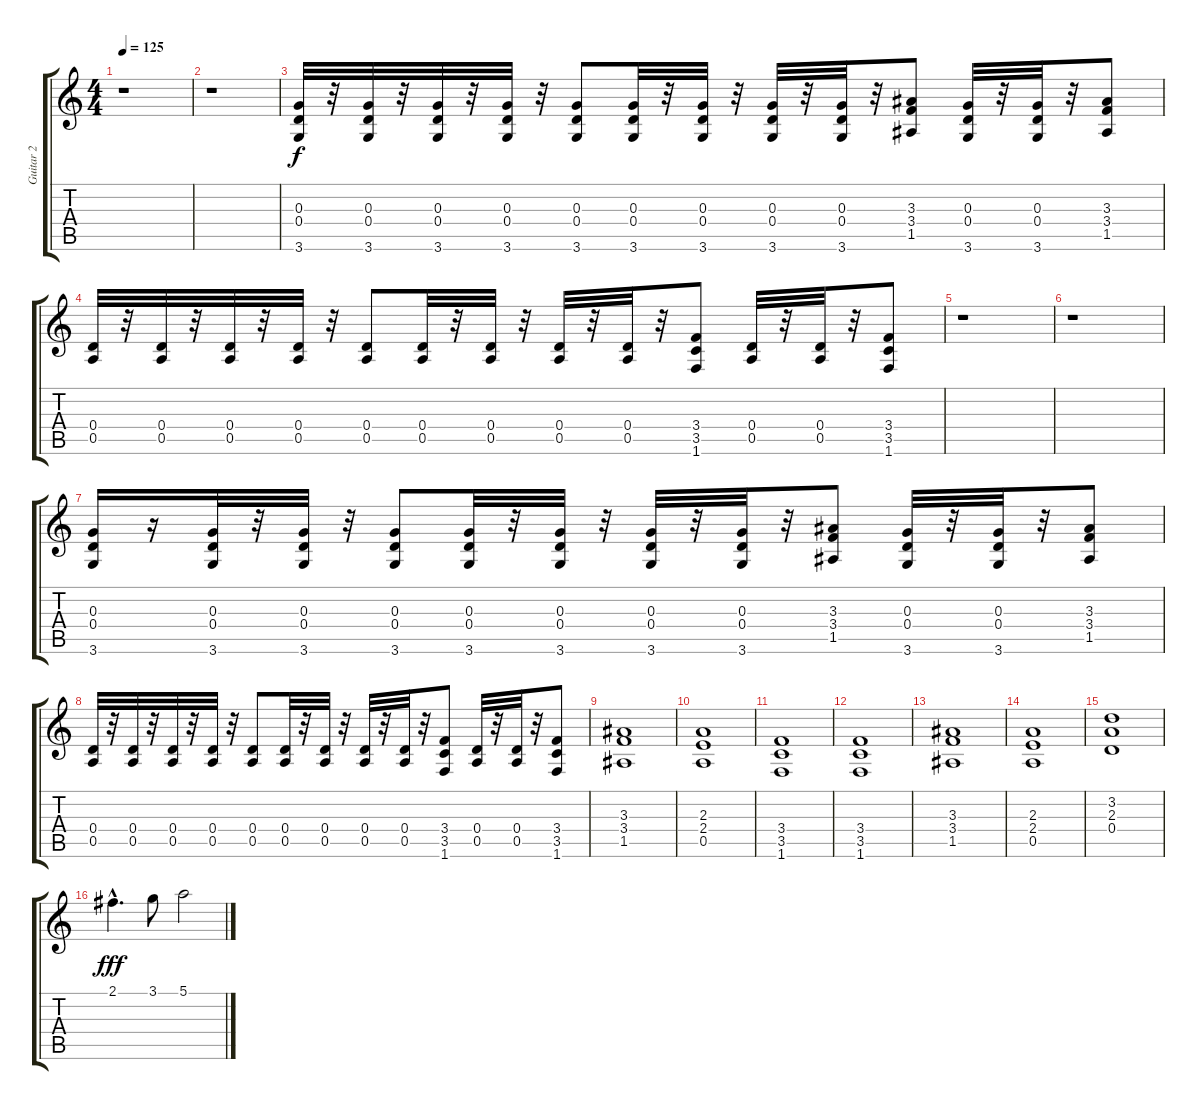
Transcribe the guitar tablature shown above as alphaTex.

\track ("Guitar 2" "Guitar 2") {instrument distortionguitar}
\staff {score tabs}
\tuning (E4 B3 G3 D3 A2 E2) {hide}
\ts (4 4)
\tempo 125
\clef g2
\ks c
r.1{dy f} |
r.1 |
(0.3 0.4 3.6).32 r.32 (0.3 0.4 3.6).32 r.32 (0.3 0.4 3.6).32 r.32 (0.3 0.4 3.6).32 r.32 (0.3 0.4 3.6).8 (0.3 0.4 3.6).32 r.32 (0.3 0.4 3.6).32 r.32 (0.3 0.4 3.6).32 r.32 (0.3 0.4 3.6).32 r.32 (3.3 3.4 1.5).8 (0.3 0.4 3.6).32 r.32 (0.3 0.4 3.6).32 r.32 (3.3 3.4 1.5).8 |
(0.4 0.5).32 r.32 (0.4 0.5).32 r.32 (0.4 0.5).32 r.32 (0.4 0.5).32 r.32 (0.4 0.5).8 (0.4 0.5).32 r.32 (0.4 0.5).32 r.32 (0.4 0.5).32 r.32 (0.4 0.5).32 r.32 (3.4 3.5 1.6).8 (0.4 0.5).32 r.32 (0.4 0.5).32 r.32 (3.4 3.5 1.6).8 |
r.1 |
r.1 |
(0.3 0.4 3.6).16 r.16 (0.3 0.4 3.6).32 r.32 (0.3 0.4 3.6).32 r.32 (0.3 0.4 3.6).8 (0.3 0.4 3.6).32 r.32 (0.3 0.4 3.6).32 r.32 (0.3 0.4 3.6).32 r.32 (0.3 0.4 3.6).32 r.32 (3.3 3.4 1.5).8 (0.3 0.4 3.6).32 r.32 (0.3 0.4 3.6).32 r.32 (3.3 3.4 1.5).8 |
(0.4 0.5).32 r.32 (0.4 0.5).32 r.32 (0.4 0.5).32 r.32 (0.4 0.5).32 r.32 (0.4 0.5).8 (0.4 0.5).32 r.32 (0.4 0.5).32 r.32 (0.4 0.5).32 r.32 (0.4 0.5).32 r.32 (3.4 3.5 1.6).8 (0.4 0.5).32 r.32 (0.4 0.5).32 r.32 (3.4 3.5 1.6).8 |
(3.3 3.4 1.5).1 |
(2.3 2.4 0.5).1 |
(3.4 3.5 1.6).1 |
(3.4 3.5 1.6).1 |
(3.3 3.4 1.5).1 |
(2.3 2.4 0.5).1 |
(3.2 2.3 0.4).1 |
2.1{hac}.4{d dy fff} 3.1.8 5.1.2
